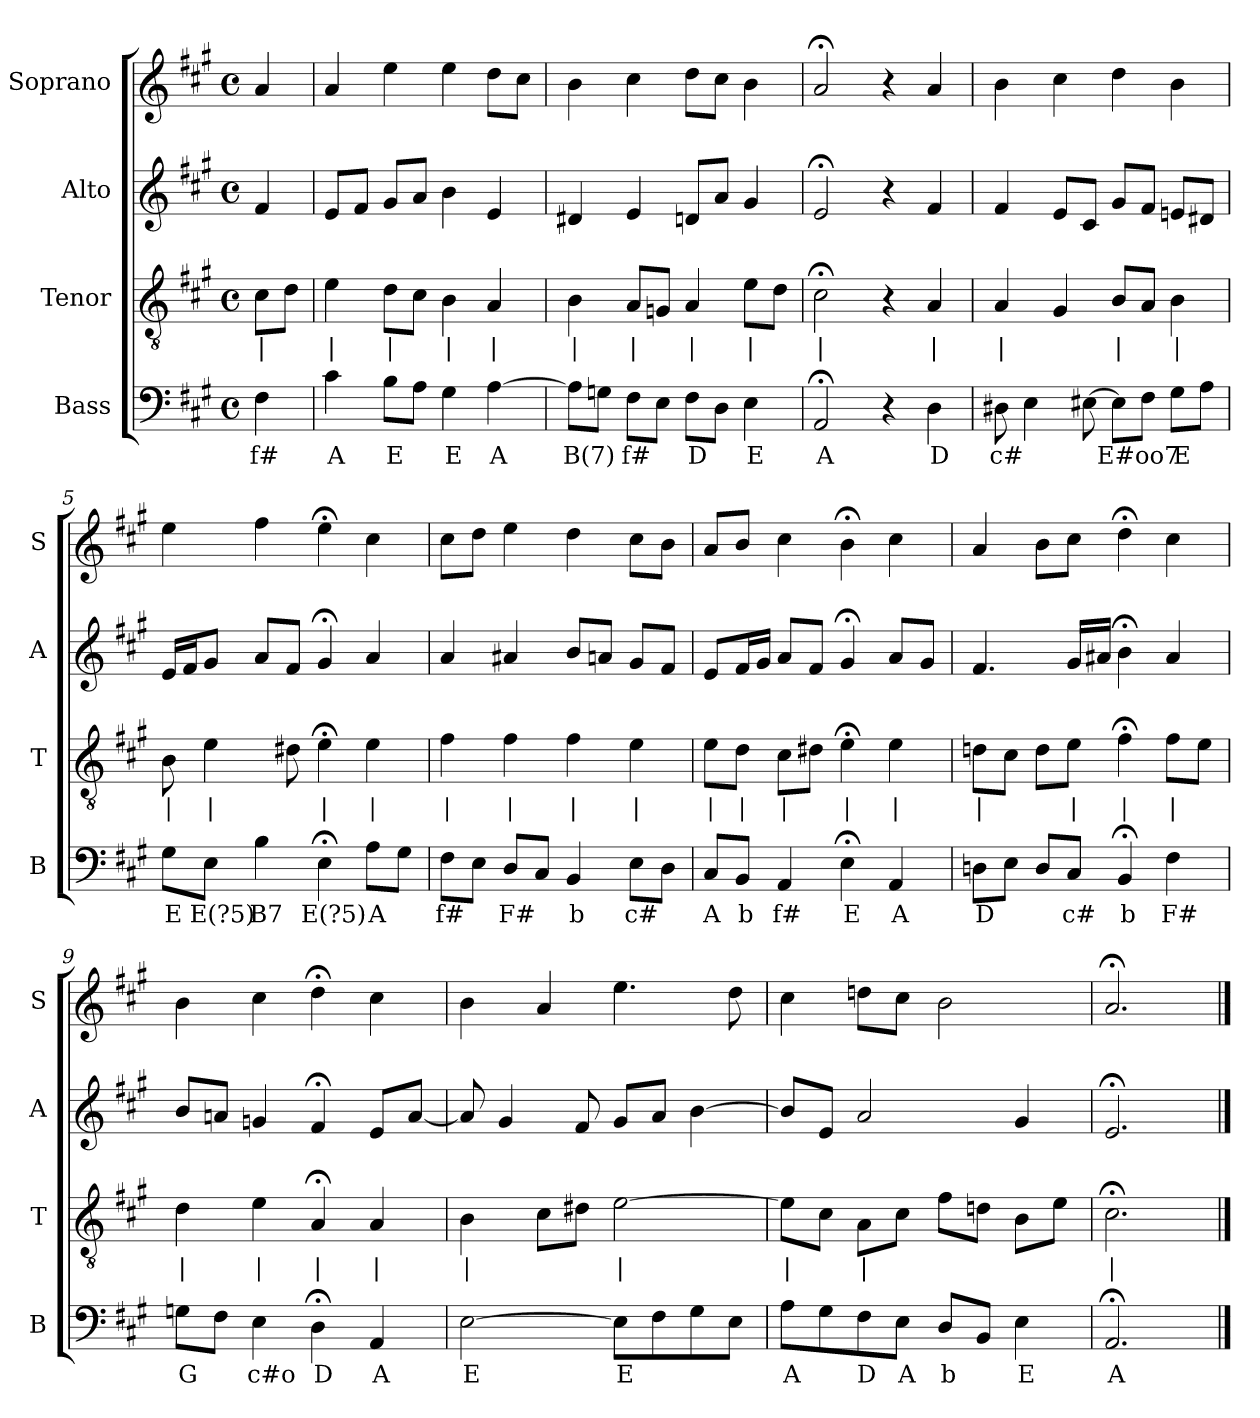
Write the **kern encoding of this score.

**kern	**text	**kern	**text	**kern	**kern
*part4	*part4	*part3	*part3	*part2	*part1
*staff4	*staff4	*staff3	*staff3	*staff2	*staff1
*I"Bass	*	*I"Tenor	*	*I"Alto	*I"Soprano
*I'B	*	*I'T	*	*I'A	*I'S
*clefF4	*	*clefGv2	*	*clefG2	*clefG2
*k[f#c#g#]	*	*k[f#c#g#]	*	*k[f#c#g#]	*k[f#c#g#]
*A:	*	*A:	*	*A:	*A:
*M4/4	*	*M4/4	*	*M4/4	*M4/4
*met(c)	*	*met(c)	*	*met(c)	*met(c)
*MM100	*	*MM100	*	*MM100	*MM100
=	=	=	=	=	=
4F#	f#	8c#L	|	4f#	4a
.	.	8dJ	.	.	.
=1	=1	=1	=1	=1	=1
4c#	A	4e	|	8eL	4a
.	.	.	.	8f#J	.
8BL	E	8dL	|	8g#L	4ee
8AJ	.	8c#J	.	8aJ	.
4G#	E	4B	|	4b	4ee
[4A	A	4A	|	4e	8ddL
.	.	.	.	.	8cc#J
=2	=2	=2	=2	=2	=2
8AL]	B(7)	4B	|	4d#X	4b
8GnJ	.	.	.	.	.
8F#L	f#	8AL	|	4e	4cc#
8EJ	.	8GnJ	.	.	.
8F#L	D	4A	|	8dnL	8ddL
8DJ	.	.	.	8aJ	8cc#J
4E	E	8eL	|	4g#	4b
.	.	8dJ	.	.	.
=3	=3	=3	=3	=3	=3
2AA;<	A	2c#;<	|	2e;<	2a;<
4r	.	4r	.	4r	4r
4D	D	4A	|	4f#	4a
=4	=4	=4	=4	=4	=4
8D#X	c#	4A	|	4f#	4b
4E	.	.	.	.	.
.	.	4G#	.	8eL	4cc#
[8E#X	.	.	.	8c#J	.
8E#L]	E#oo7	8BL	|	8g#L	4dd
8F#J	.	8AJ	.	8f#J	.
8G#L	E	4B	|	8enL	4b
8AJ	.	.	.	8d#XJ	.
=5	=5	=5	=5	=5	=5
8G#L	E	8B	|	16eLL	4ee
.	.	.	.	16f#J	.
8EJ	E(?5)	4e	|	8g#J	.
4B	B7	.	.	8aL	4ff#
.	.	8d#X	.	8f#J	.
4E;<	E(?5)	4e;<	|	4g#;<	4ee;<
8AL	A	4e	|	4a	4cc#
8G#J	.	.	.	.	.
=6	=6	=6	=6	=6	=6
8F#L	f#	4f#	|	4a	8cc#L
8EJ	.	.	.	.	8ddJ
8DL	F#	4f#	|	4a#X	4ee
8C#J	.	.	.	.	.
4BB	b	4f#	|	8bL	4dd
.	.	.	.	8anJ	.
8EL	c#	4e	|	8g#L	8cc#L
8DJ	.	.	.	8f#J	8bJ
=7	=7	=7	=7	=7	=7
8C#L	A	8eL	|	8eL	8aL
8BBJ	b	8dJ	|	16f#L	8bJ
.	.	.	.	16g#JJ	.
4AA	f#	8c#L	|	8aL	4cc#
.	.	8d#XJ	.	8f#J	.
4E;<	E	4e;<	|	4g#;<	4b;<
4AA	A	4e	|	8aL	4cc#
.	.	.	.	8g#J	.
=8	=8	=8	=8	=8	=8
8DnL	D	8dnL	|	4.f#	4a
8EJ	.	8c#J	.	.	.
8DL	.	8dL	.	.	8bL
8C#J	c#	8eJ	|	16g#LL	8cc#J
.	.	.	.	16a#XJJ	.
4BB;<	b	4f#;<	|	4b;<	4dd;<
4F#	F#	8f#L	|	4a#	4cc#
.	.	8eJ	.	.	.
=9	=9	=9	=9	=9	=9
8GnL	G	4d	|	8bL	4b
8F#J	.	.	.	8anJ	.
4E	c#o	4e	|	4gn	4cc#
4D;<	D	4A;<	|	4f#;<	4dd;<
4AA	A	4A	|	8eL	4cc#
.	.	.	.	[8aJ	.
=10	=10	=10	=10	=10	=10
[2E	E	4B	|	8a]	4b
.	.	.	.	4g#	.
.	.	8c#L	.	.	4a
.	.	8d#XJ	.	8f#	.
8EL]	E	[2e	|	8g#L	4.ee
8F#	.	.	.	8aJ	.
8G#	.	.	.	[4b	.
8EJ	.	.	.	.	8dd
=11	=11	=11	=11	=11	=11
8AL	A	8eL]	|	8bL]	4cc#
8G#	.	8c#J	.	8eJ	.
8F#	D	8AL	|	2a	8ddnL
8EJ	A	8c#J	.	.	8cc#J
8DL	b	8f#L	.	.	2b
8BBJ	.	8dnJ	.	.	.
4E	E	8BL	.	4g#	.
.	.	8eJ	.	.	.
=12	=12	=12	=12	=12	=12
2.AA;<	A	2.c#;<	|	2.e;<	2.a;<
==	==	==	==	==	==
*-	*-	*-	*-	*-	*-
